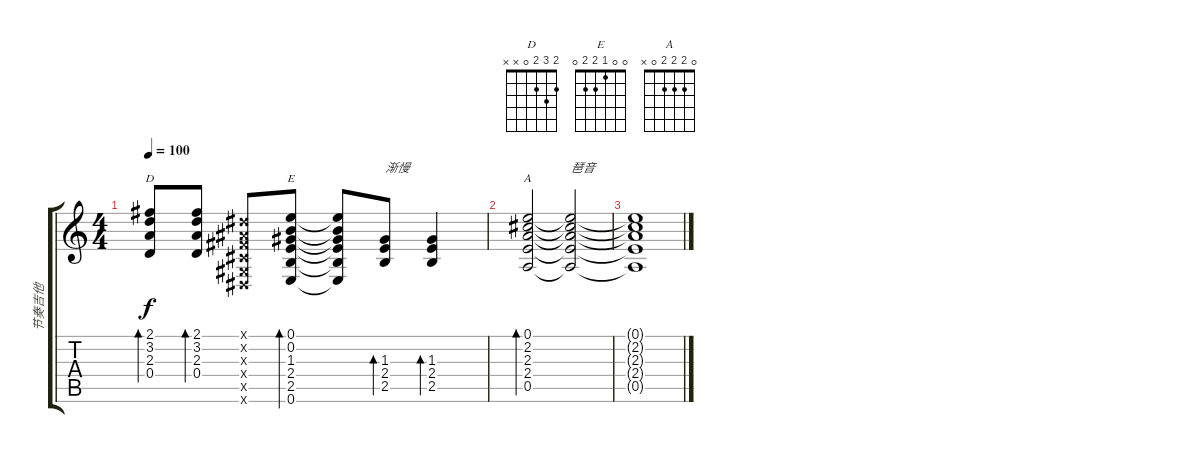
\track ("节奏吉他" "节奏吉他") {instrument acousticguitarnylon}
\staff {score tabs}
\tuning (E4 B3 G3 D3 A2 E2) {hide}
\chord ("D" 2 3 2 0 x x)
\chord ("E" 0 0 1 2 2 0)
\chord ("A" 0 2 2 2 0 x)
\ts (4 4)
\tempo 100
\clef g2
\ks c
(2.1 3.2 2.3 0.4).8{bd 30 ch "D" dy f} (2.1 3.2 2.3 0.4).8{bd 30} (-1.1{x} -1.2{x} -1.3{x} -1.4{x} -1.5{x} -1.6{x}).8 (0.1 0.2 1.3 2.4 2.5 0.6).8{bd 30 ch "E"} (0.1{t} 0.2{t} 1.3{t} 2.4{t} 2.5{t} 0.6{t}).8 (1.3 2.4 2.5).8{bd 30 txt "渐慢"} (1.3 2.4 2.5).4{bd 30} |
(0.1 2.2 2.3 2.4 0.5).2{bd 30 ch "A"} (0.1{t} 2.2{t} 2.3{t} 2.4{t} 0.5{t}).2{txt "琶音"} |
(0.1{t} 2.2{t} 2.3{t} 2.4{t} 0.5{t}).1
